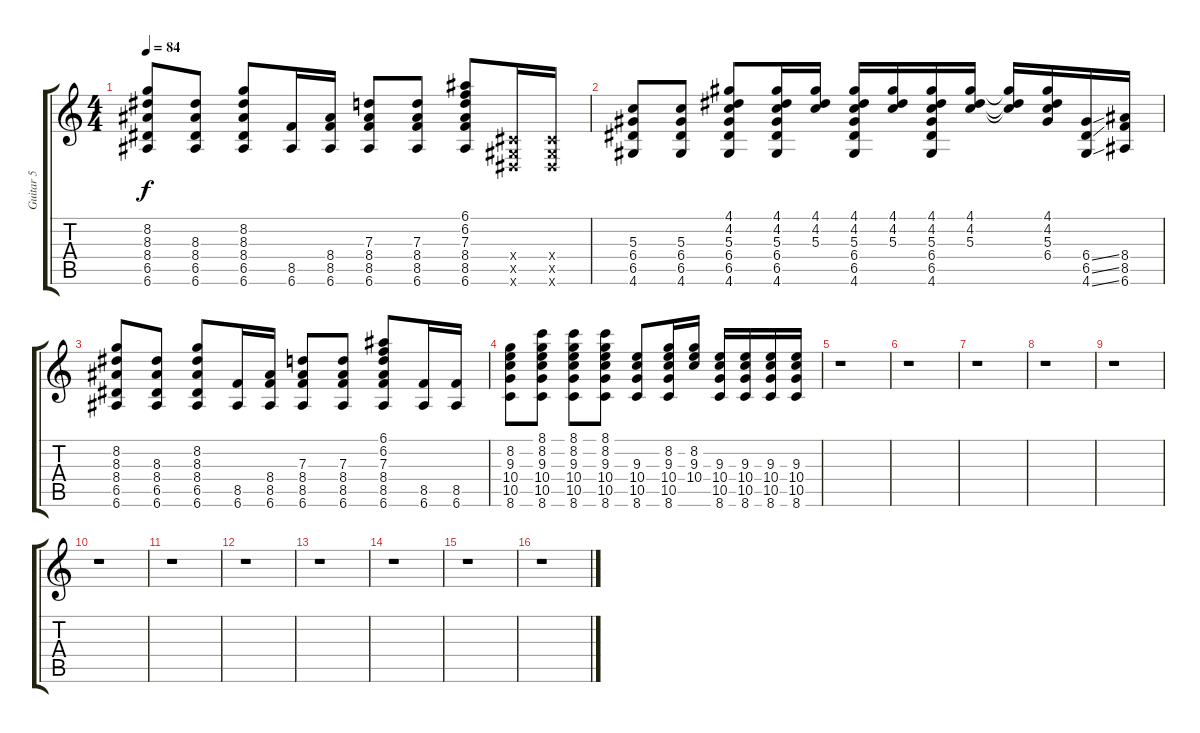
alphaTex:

\track ("Guitar 5" "Guitar 5") {instrument overdrivenguitar}
\staff {score tabs}
\tuning (E4 B3 G3 D3 A2 E2) {hide}
\ts (4 4)
\tempo 84
\clef g2
\ks c
(8.2 8.3 8.4 6.5 6.6).8{dy f} (8.3 8.4 6.5 6.6).8 (8.2 8.3 8.4 6.5 6.6).8 (8.5 6.6).16 (8.4 8.5 6.6).16 (7.3 8.4 8.5 6.6).8 (7.3 8.4 8.5 6.6).8 (6.1 6.2 7.3 8.4 8.5 6.6).8 (-1.4{x} -1.5{x} -1.6{x}).16 (-1.4{x} -1.5{x} -1.6{x}).16 |
(5.3 6.4 6.5 4.6).8 (5.3 6.4 6.5 4.6).8 (4.1 4.2 5.3 6.4 6.5 4.6).8 (4.1 4.2 5.3 6.4 6.5 4.6).16 (4.1 4.2 5.3).16 (4.1 4.2 5.3 6.4 6.5 4.6).16 (4.1 4.2 5.3).16 (4.1 4.2 5.3 6.4 6.5 4.6).16 (4.1 4.2 5.3).16 (4.1{t} 4.2{t} 5.3{t}).16 (4.1 4.2 5.3 6.4).16 (6.4{ss} 6.5{ss} 4.6{ss}).16 (8.4 8.5 6.6).16 |
(8.2 8.3 8.4 6.5 6.6).8 (8.3 8.4 6.5 6.6).8 (8.2 8.3 8.4 6.5 6.6).8 (8.5 6.6).16 (8.4 8.5 6.6).16 (7.3 8.4 8.5 6.6).8 (7.3 8.4 8.5 6.6).8 (6.1 6.2 7.3 8.4 8.5 6.6).8 (8.5 6.6).16 (8.5 6.6).16 |
(8.2 9.3 10.4 10.5 8.6).8 (8.1 8.2 9.3 10.4 10.5 8.6).8 (8.1 8.2 9.3 10.4 10.5 8.6).8 (8.1 8.2 9.3 10.4 10.5 8.6).8 (9.3 10.4 10.5 8.6).8 (8.2 9.3 10.4 10.5 8.6).16 (8.2 9.3 10.4).16 (9.3 10.4 10.5 8.6).16 (9.3 10.4 10.5 8.6).16 (9.3 10.4 10.5 8.6).16 (9.3 10.4 10.5 8.6).16 |
r.1 |
r.1 |
r.1 |
r.1 |
r.1 |
r.1 |
r.1 |
r.1 |
r.1 |
r.1 |
r.1 |
r.1
